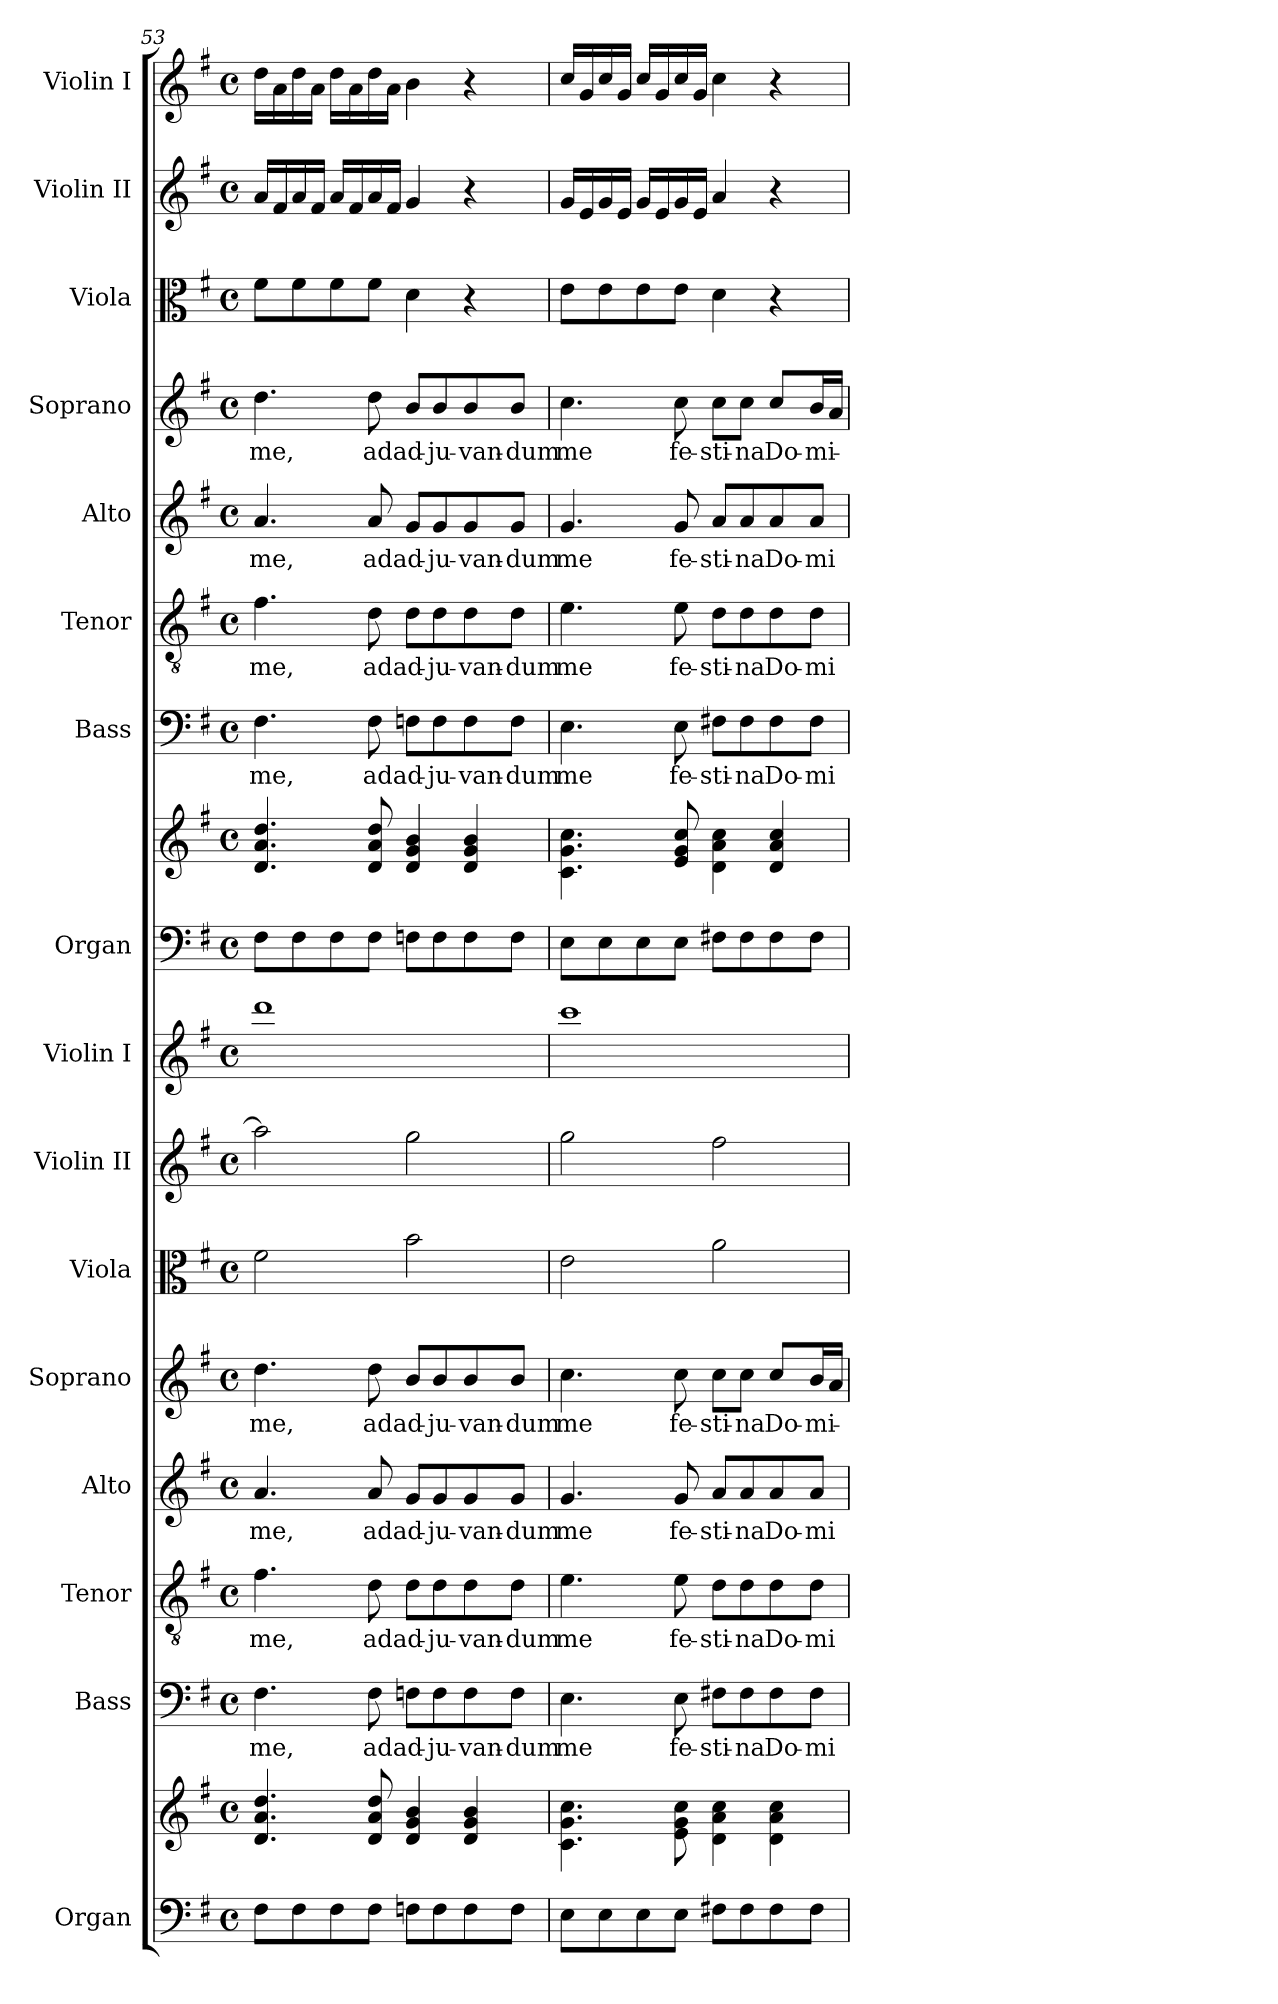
**kern	**kern	**kern	**text	**kern	**text	**kern	**text	**kern	**text	**kern	**kern	**kern	**kern	**kern	**kern	**text	**kern	**text	**kern	**text	**kern	**text	**kern	**kern	**kern
*part16	*part16	*part15	*part15	*part14	*part14	*part13	*part13	*part12	*part12	*part11	*part10	*part9	*part8	*part8	*part7	*part7	*part6	*part6	*part5	*part5	*part4	*part4	*part3	*part2	*part1
*staff18	*staff17	*staff16	*staff16	*staff15	*staff15	*staff14	*staff14	*staff13	*staff13	*staff12	*staff11	*staff10	*staff9	*staff8	*staff7	*staff7	*staff6	*staff6	*staff5	*staff5	*staff4	*staff4	*staff3	*staff2	*staff1
*I"Organ	*	*I"Bass	*	*I"Tenor	*	*I"Alto	*	*I"Soprano	*	*I"Viola	*I"Violin II	*I"Violin I	*I"Organ	*	*I"Bass	*	*I"Tenor	*	*I"Alto	*	*I"Soprano	*	*I"Viola	*I"Violin II	*I"Violin I
*I'Org.	*	*I'B.	*	*I'T.	*	*I'A.	*	*I'S.	*	*I'Vla.	*I'Vln. II	*I'Vln. I	*I'Org.	*	*I'B.	*	*I'T.	*	*I'A.	*	*I'S.	*	*I'Vla.	*I'Vln. II	*I'Vln. I
*clefF4	*clefG2	*clefF4	*	*clefGv2	*	*clefG2	*	*clefG2	*	*clefC3	*clefG2	*clefG2	*clefF4	*clefG2	*clefF4	*	*clefGv2	*	*clefG2	*	*clefG2	*	*clefC3	*clefG2	*clefG2
*	*	*	*	*ITrd7c12	*	*	*	*	*	*	*	*	*	*	*	*	*ITrd7c12	*	*	*	*	*	*	*	*
*k[f#]	*k[f#]	*k[f#]	*	*k[f#]	*	*k[f#]	*	*k[f#]	*	*k[f#]	*k[f#]	*k[f#]	*k[f#]	*k[f#]	*k[f#]	*	*k[f#]	*	*k[f#]	*	*k[f#]	*	*k[f#]	*k[f#]	*k[f#]
*G:	*G:	*G:	*	*G:	*	*G:	*	*G:	*	*G:	*G:	*G:	*G:	*G:	*G:	*	*G:	*	*G:	*	*G:	*	*G:	*G:	*G:
*M4/4	*M4/4	*M4/4	*	*M4/4	*	*M4/4	*	*M4/4	*	*M4/4	*M4/4	*M4/4	*M4/4	*M4/4	*M4/4	*	*M4/4	*	*M4/4	*	*M4/4	*	*M4/4	*M4/4	*M4/4
*met(c)	*met(c)	*met(c)	*	*met(c)	*	*met(c)	*	*met(c)	*	*met(c)	*met(c)	*met(c)	*met(c)	*met(c)	*met(c)	*	*met(c)	*	*met(c)	*	*met(c)	*	*met(c)	*met(c)	*met(c)
=53	=53	=53	=53	=53	=53	=53	=53	=53	=53	=53	=53	=53	=53	=53	=53	=53	=53	=53	=53	=53	=53	=53	=53	=53	=53
!	!	!	!LO:LY:b:color=#000000	!	!	!	!	!	!	!	!	!	!	!	!	!	!	!	!	!	!	!	!	!	!
!	!	!	!	!	!LO:LY:b:color=#000000	!	!	!	!	!	!	!	!	!	!	!	!	!	!	!	!	!	!	!	!
!	!	!	!	!	!	!	!LO:LY:b:color=#000000	!	!	!	!	!	!	!	!	!	!	!	!	!	!	!	!	!	!
!	!	!	!	!	!	!	!	!	!LO:LY:b:color=#000000	!	!	!	!	!	!	!	!	!	!	!	!	!	!	!	!
!	!	!	!	!	!	!	!	!	!	!	!	!	!	!	!	!LO:LY:b:color=#000000	!	!	!	!	!	!	!	!	!
!	!	!	!	!	!	!	!	!	!	!	!	!	!	!	!	!	!	!LO:LY:b:color=#000000	!	!	!	!	!	!	!
!	!	!	!	!	!	!	!	!	!	!	!	!	!	!	!	!	!	!	!	!LO:LY:b:color=#000000	!	!	!	!	!
!	!	!	!	!	!	!	!	!	!	!	!	!	!	!	!	!	!	!	!	!	!	!LO:LY:b:color=#000000	!	!	!
8F#i\L	4.di/ 4.ai 4.ddi	4.F#i\	me,	4.F#i\	me,	4.ai/	me,	4.ddi\	me,	2f#i\	2aai\]	1dddi	8F#i\L	4.di/ 4.ai 4.ddi	4.F#i\	me,	4.F#i\	me,	4.ai/	me,	4.ddi\	me,	8f#i\L	16ai/LL	16ddi\LL
.	.	.	.	.	.	.	.	.	.	.	.	.	.	.	.	.	.	.	.	.	.	.	.	16f#i/	16ai\
8F#i\	.	.	.	.	.	.	.	.	.	.	.	.	8F#i\	.	.	.	.	.	.	.	.	.	8f#i\	16ai/	16ddi\
.	.	.	.	.	.	.	.	.	.	.	.	.	.	.	.	.	.	.	.	.	.	.	.	16f#i/JJ	16ai\JJ
8F#i\	.	.	.	.	.	.	.	.	.	.	.	.	8F#i\	.	.	.	.	.	.	.	.	.	8f#i\	16ai/LL	16ddi\LL
.	.	.	.	.	.	.	.	.	.	.	.	.	.	.	.	.	.	.	.	.	.	.	.	16f#i/	16ai\
!	!	!	!LO:LY:b:color=#000000	!	!	!	!	!	!	!	!	!	!	!	!	!	!	!	!	!	!	!	!	!	!
!	!	!	!	!	!LO:LY:b:color=#000000	!	!	!	!	!	!	!	!	!	!	!	!	!	!	!	!	!	!	!	!
!	!	!	!	!	!	!	!LO:LY:b:color=#000000	!	!	!	!	!	!	!	!	!	!	!	!	!	!	!	!	!	!
!	!	!	!	!	!	!	!	!	!LO:LY:b:color=#000000	!	!	!	!	!	!	!	!	!	!	!	!	!	!	!	!
!	!	!	!	!	!	!	!	!	!	!	!	!	!	!	!	!LO:LY:b:color=#000000	!	!	!	!	!	!	!	!	!
!	!	!	!	!	!	!	!	!	!	!	!	!	!	!	!	!	!	!LO:LY:b:color=#000000	!	!	!	!	!	!	!
!	!	!	!	!	!	!	!	!	!	!	!	!	!	!	!	!	!	!	!	!LO:LY:b:color=#000000	!	!	!	!	!
!	!	!	!	!	!	!	!	!	!	!	!	!	!	!	!	!	!	!	!	!	!	!LO:LY:b:color=#000000	!	!	!
8F#i\J	8di/ 8ai 8ddi	8F#i\	ad	8Di\	ad	8ai/	ad	8ddi\	ad	.	.	.	8F#i\J	8di/ 8ai 8ddi	8F#i\	ad	8Di\	ad	8ai/	ad	8ddi\	ad	8f#i\J	16ai/	16ddi\
.	.	.	.	.	.	.	.	.	.	.	.	.	.	.	.	.	.	.	.	.	.	.	.	16f#i/JJ	16ai\JJ
!	!	!	!LO:LY:b:color=#000000	!	!	!	!	!	!	!	!	!	!	!	!	!	!	!	!	!	!	!	!	!	!
!	!	!	!	!	!LO:LY:b:color=#000000	!	!	!	!	!	!	!	!	!	!	!	!	!	!	!	!	!	!	!	!
!	!	!	!	!	!	!	!LO:LY:b:color=#000000	!	!	!	!	!	!	!	!	!	!	!	!	!	!	!	!	!	!
!	!	!	!	!	!	!	!	!	!LO:LY:b:color=#000000	!	!	!	!	!	!	!	!	!	!	!	!	!	!	!	!
!	!	!	!	!	!	!	!	!	!	!	!	!	!	!	!	!LO:LY:b:color=#000000	!	!	!	!	!	!	!	!	!
!	!	!	!	!	!	!	!	!	!	!	!	!	!	!	!	!	!	!LO:LY:b:color=#000000	!	!	!	!	!	!	!
!	!	!	!	!	!	!	!	!	!	!	!	!	!	!	!	!	!	!	!	!LO:LY:b:color=#000000	!	!	!	!	!
!	!	!	!	!	!	!	!	!	!	!	!	!	!	!	!	!	!	!	!	!	!	!LO:LY:b:color=#000000	!	!	!
8Fni\L	4di/ 4gi 4bi	8Fni\L	ad-	8Di\L	ad-	8gi/L	ad-	8bi/L	ad-	2bi\	2ggi\	.	8Fni\L	4di/ 4gi 4bi	8Fni\L	ad-	8Di\L	ad-	8gi/L	ad-	8bi/L	ad-	4di\	4gi/	4bi\
!	!	!	!LO:LY:b:color=#000000	!	!	!	!	!	!	!	!	!	!	!	!	!	!	!	!	!	!	!	!	!	!
!	!	!	!	!	!LO:LY:b:color=#000000	!	!	!	!	!	!	!	!	!	!	!	!	!	!	!	!	!	!	!	!
!	!	!	!	!	!	!	!LO:LY:b:color=#000000	!	!	!	!	!	!	!	!	!	!	!	!	!	!	!	!	!	!
!	!	!	!	!	!	!	!	!	!LO:LY:b:color=#000000	!	!	!	!	!	!	!	!	!	!	!	!	!	!	!	!
!	!	!	!	!	!	!	!	!	!	!	!	!	!	!	!	!LO:LY:b:color=#000000	!	!	!	!	!	!	!	!	!
!	!	!	!	!	!	!	!	!	!	!	!	!	!	!	!	!	!	!LO:LY:b:color=#000000	!	!	!	!	!	!	!
!	!	!	!	!	!	!	!	!	!	!	!	!	!	!	!	!	!	!	!	!LO:LY:b:color=#000000	!	!	!	!	!
!	!	!	!	!	!	!	!	!	!	!	!	!	!	!	!	!	!	!	!	!	!	!LO:LY:b:color=#000000	!	!	!
8Fi\	.	8Fi\	-ju-	8Di\	-ju-	8gi/	-ju-	8bi/	-ju-	.	.	.	8Fi\	.	8Fi\	-ju-	8Di\	-ju-	8gi/	-ju-	8bi/	-ju-	.	.	.
!	!	!	!LO:LY:b:color=#000000	!	!	!	!	!	!	!	!	!	!	!	!	!	!	!	!	!	!	!	!	!	!
!	!	!	!	!	!LO:LY:b:color=#000000	!	!	!	!	!	!	!	!	!	!	!	!	!	!	!	!	!	!	!	!
!	!	!	!	!	!	!	!LO:LY:b:color=#000000	!	!	!	!	!	!	!	!	!	!	!	!	!	!	!	!	!	!
!	!	!	!	!	!	!	!	!	!LO:LY:b:color=#000000	!	!	!	!	!	!	!	!	!	!	!	!	!	!	!	!
!	!	!	!	!	!	!	!	!	!	!	!	!	!	!	!	!LO:LY:b:color=#000000	!	!	!	!	!	!	!	!	!
!	!	!	!	!	!	!	!	!	!	!	!	!	!	!	!	!	!	!LO:LY:b:color=#000000	!	!	!	!	!	!	!
!	!	!	!	!	!	!	!	!	!	!	!	!	!	!	!	!	!	!	!	!LO:LY:b:color=#000000	!	!	!	!	!
!	!	!	!	!	!	!	!	!	!	!	!	!	!	!	!	!	!	!	!	!	!	!LO:LY:b:color=#000000	!	!	!
8Fi\	4di/ 4gi 4bi	8Fi\	-van-	8Di\	-van-	8gi/	-van-	8bi/	-van-	.	.	.	8Fi\	4di/ 4gi 4bi	8Fi\	-van-	8Di\	-van-	8gi/	-van-	8bi/	-van-	4r	4r	4r
!	!	!	!LO:LY:b:color=#000000	!	!	!	!	!	!	!	!	!	!	!	!	!	!	!	!	!	!	!	!	!	!
!	!	!	!	!	!LO:LY:b:color=#000000	!	!	!	!	!	!	!	!	!	!	!	!	!	!	!	!	!	!	!	!
!	!	!	!	!	!	!	!LO:LY:b:color=#000000	!	!	!	!	!	!	!	!	!	!	!	!	!	!	!	!	!	!
!	!	!	!	!	!	!	!	!	!LO:LY:b:color=#000000	!	!	!	!	!	!	!	!	!	!	!	!	!	!	!	!
!	!	!	!	!	!	!	!	!	!	!	!	!	!	!	!	!LO:LY:b:color=#000000	!	!	!	!	!	!	!	!	!
!	!	!	!	!	!	!	!	!	!	!	!	!	!	!	!	!	!	!LO:LY:b:color=#000000	!	!	!	!	!	!	!
!	!	!	!	!	!	!	!	!	!	!	!	!	!	!	!	!	!	!	!	!LO:LY:b:color=#000000	!	!	!	!	!
!	!	!	!	!	!	!	!	!	!	!	!	!	!	!	!	!	!	!	!	!	!	!LO:LY:b:color=#000000	!	!	!
8Fi\J	.	8Fi\J	-dum	8Di\J	-dum	8gi/J	-dum	8bi/J	-dum	.	.	.	8Fi\J	.	8Fi\J	-dum	8Di\J	-dum	8gi/J	-dum	8bi/J	-dum	.	.	.
=54	=54	=54	=54	=54	=54	=54	=54	=54	=54	=54	=54	=54	=54	=54	=54	=54	=54	=54	=54	=54	=54	=54	=54	=54	=54
!	!	!	!LO:LY:b:color=#000000	!	!	!	!	!	!	!	!	!	!	!	!	!	!	!	!	!	!	!	!	!	!
!	!	!	!	!	!LO:LY:b:color=#000000	!	!	!	!	!	!	!	!	!	!	!	!	!	!	!	!	!	!	!	!
!	!	!	!	!	!	!	!LO:LY:b:color=#000000	!	!	!	!	!	!	!	!	!	!	!	!	!	!	!	!	!	!
!	!	!	!	!	!	!	!	!	!LO:LY:b:color=#000000	!	!	!	!	!	!	!	!	!	!	!	!	!	!	!	!
!	!	!	!	!	!	!	!	!	!	!	!	!	!	!	!	!LO:LY:b:color=#000000	!	!	!	!	!	!	!	!	!
!	!	!	!	!	!	!	!	!	!	!	!	!	!	!	!	!	!	!LO:LY:b:color=#000000	!	!	!	!	!	!	!
!	!	!	!	!	!	!	!	!	!	!	!	!	!	!	!	!	!	!	!	!LO:LY:b:color=#000000	!	!	!	!	!
!	!	!	!	!	!	!	!	!	!	!	!	!	!	!	!	!	!	!	!	!	!	!LO:LY:b:color=#000000	!	!	!
8Ei\L	4.ci\ 4.gi 4.cci	4.Ei\	me	4.Ei\	me	4.gi/	me	4.cci\	me	2ei\	2ggi\	1ccci	8Ei\L	4.ci\ 4.gi 4.cci	4.Ei\	me	4.Ei\	me	4.gi/	me	4.cci\	me	8ei\L	16gi/LL	16cci/LL
.	.	.	.	.	.	.	.	.	.	.	.	.	.	.	.	.	.	.	.	.	.	.	.	16ei/	16gi/
8Ei\	.	.	.	.	.	.	.	.	.	.	.	.	8Ei\	.	.	.	.	.	.	.	.	.	8ei\	16gi/	16cci/
.	.	.	.	.	.	.	.	.	.	.	.	.	.	.	.	.	.	.	.	.	.	.	.	16ei/JJ	16gi/JJ
8Ei\	.	.	.	.	.	.	.	.	.	.	.	.	8Ei\	.	.	.	.	.	.	.	.	.	8ei\	16gi/LL	16cci/LL
.	.	.	.	.	.	.	.	.	.	.	.	.	.	.	.	.	.	.	.	.	.	.	.	16ei/	16gi/
!	!	!	!LO:LY:b:color=#000000	!	!	!	!	!	!	!	!	!	!	!	!	!	!	!	!	!	!	!	!	!	!
!	!	!	!	!	!LO:LY:b:color=#000000	!	!	!	!	!	!	!	!	!	!	!	!	!	!	!	!	!	!	!	!
!	!	!	!	!	!	!	!LO:LY:b:color=#000000	!	!	!	!	!	!	!	!	!	!	!	!	!	!	!	!	!	!
!	!	!	!	!	!	!	!	!	!LO:LY:b:color=#000000	!	!	!	!	!	!	!	!	!	!	!	!	!	!	!	!
!	!	!	!	!	!	!	!	!	!	!	!	!	!	!	!	!LO:LY:b:color=#000000	!	!	!	!	!	!	!	!	!
!	!	!	!	!	!	!	!	!	!	!	!	!	!	!	!	!	!	!LO:LY:b:color=#000000	!	!	!	!	!	!	!
!	!	!	!	!	!	!	!	!	!	!	!	!	!	!	!	!	!	!	!	!LO:LY:b:color=#000000	!	!	!	!	!
!	!	!	!	!	!	!	!	!	!	!	!	!	!	!	!	!	!	!	!	!	!	!LO:LY:b:color=#000000	!	!	!
8Ei\J	8ei\ 8gi 8cci	8Ei\	fe-	8Ei\	fe-	8gi/	fe-	8cci\	fe-	.	.	.	8Ei\J	8ei/ 8gi 8cci	8Ei\	fe-	8Ei\	fe-	8gi/	fe-	8cci\	fe-	8ei\J	16gi/	16cci/
.	.	.	.	.	.	.	.	.	.	.	.	.	.	.	.	.	.	.	.	.	.	.	.	16ei/JJ	16gi/JJ
!	!	!	!LO:LY:b:color=#000000	!	!	!	!	!	!	!	!	!	!	!	!	!	!	!	!	!	!	!	!	!	!
!	!	!	!	!	!LO:LY:b:color=#000000	!	!	!	!	!	!	!	!	!	!	!	!	!	!	!	!	!	!	!	!
!	!	!	!	!	!	!	!LO:LY:b:color=#000000	!	!	!	!	!	!	!	!	!	!	!	!	!	!	!	!	!	!
!	!	!	!	!	!	!	!	!	!LO:LY:b:color=#000000	!	!	!	!	!	!	!	!	!	!	!	!	!	!	!	!
!	!	!	!	!	!	!	!	!	!	!	!	!	!	!	!	!LO:LY:b:color=#000000	!	!	!	!	!	!	!	!	!
!	!	!	!	!	!	!	!	!	!	!	!	!	!	!	!	!	!	!LO:LY:b:color=#000000	!	!	!	!	!	!	!
!	!	!	!	!	!	!	!	!	!	!	!	!	!	!	!	!	!	!	!	!LO:LY:b:color=#000000	!	!	!	!	!
!	!	!	!	!	!	!	!	!	!	!	!	!	!	!	!	!	!	!	!	!	!	!LO:LY:b:color=#000000	!	!	!
8F#Xi\L	4di\ 4ai 4cci	8F#Xi\L	-sti-	8Di\L	-sti-	8ai/L	-sti-	8cci\L	-sti-	2ai\	2ff#i\	.	8F#Xi\L	4di\ 4ai 4cci	8F#Xi\L	-sti-	8Di\L	-sti-	8ai/L	-sti-	8cci\L	-sti-	4di\	4ai/	4cci\
!	!	!	!LO:LY:b:color=#000000	!	!	!	!	!	!	!	!	!	!	!	!	!	!	!	!	!	!	!	!	!	!
!	!	!	!	!	!LO:LY:b:color=#000000	!	!	!	!	!	!	!	!	!	!	!	!	!	!	!	!	!	!	!	!
!	!	!	!	!	!	!	!LO:LY:b:color=#000000	!	!	!	!	!	!	!	!	!	!	!	!	!	!	!	!	!	!
!	!	!	!	!	!	!	!	!	!LO:LY:b:color=#000000	!	!	!	!	!	!	!	!	!	!	!	!	!	!	!	!
!	!	!	!	!	!	!	!	!	!	!	!	!	!	!	!	!LO:LY:b:color=#000000	!	!	!	!	!	!	!	!	!
!	!	!	!	!	!	!	!	!	!	!	!	!	!	!	!	!	!	!LO:LY:b:color=#000000	!	!	!	!	!	!	!
!	!	!	!	!	!	!	!	!	!	!	!	!	!	!	!	!	!	!	!	!LO:LY:b:color=#000000	!	!	!	!	!
!	!	!	!	!	!	!	!	!	!	!	!	!	!	!	!	!	!	!	!	!	!	!LO:LY:b:color=#000000	!	!	!
8F#i\	.	8F#i\	-na	8Di\	-na	8ai/	-na	8cci\J	-na	.	.	.	8F#i\	.	8F#i\	-na	8Di\	-na	8ai/	-na	8cci\J	-na	.	.	.
!	!	!	!LO:LY:b:color=#000000	!	!	!	!	!	!	!	!	!	!	!	!	!	!	!	!	!	!	!	!	!	!
!	!	!	!	!	!LO:LY:b:color=#000000	!	!	!	!	!	!	!	!	!	!	!	!	!	!	!	!	!	!	!	!
!	!	!	!	!	!	!	!LO:LY:b:color=#000000	!	!	!	!	!	!	!	!	!	!	!	!	!	!	!	!	!	!
!	!	!	!	!	!	!	!	!	!LO:LY:b:color=#000000	!	!	!	!	!	!	!	!	!	!	!	!	!	!	!	!
!	!	!	!	!	!	!	!	!	!	!	!	!	!	!	!	!LO:LY:b:color=#000000	!	!	!	!	!	!	!	!	!
!	!	!	!	!	!	!	!	!	!	!	!	!	!	!	!	!	!	!LO:LY:b:color=#000000	!	!	!	!	!	!	!
!	!	!	!	!	!	!	!	!	!	!	!	!	!	!	!	!	!	!	!	!LO:LY:b:color=#000000	!	!	!	!	!
!	!	!	!	!	!	!	!	!	!	!	!	!	!	!	!	!	!	!	!	!	!	!LO:LY:b:color=#000000	!	!	!
8F#i\	4di\ 4ai 4cci	8F#i\	Do-	8Di\	Do-	8ai/	Do-	8cci/L	Do-	.	.	.	8F#i\	4di/ 4ai 4cci	8F#i\	Do-	8Di\	Do-	8ai/	Do-	8cci/L	Do-	4r	4r	4r
!	!	!	!LO:LY:b:color=#000000	!	!	!	!	!	!	!	!	!	!	!	!	!	!	!	!	!	!	!	!	!	!
!	!	!	!	!	!LO:LY:b:color=#000000	!	!	!	!	!	!	!	!	!	!	!	!	!	!	!	!	!	!	!	!
!	!	!	!	!	!	!	!LO:LY:b:color=#000000	!	!	!	!	!	!	!	!	!	!	!	!	!	!	!	!	!	!
!	!	!	!	!	!	!	!	!	!LO:LY:b:color=#000000	!	!	!	!	!	!	!	!	!	!	!	!	!	!	!	!
!	!	!	!	!	!	!	!	!	!	!	!	!	!	!	!	!LO:LY:b:color=#000000	!	!	!	!	!	!	!	!	!
!	!	!	!	!	!	!	!	!	!	!	!	!	!	!	!	!	!	!LO:LY:b:color=#000000	!	!	!	!	!	!	!
!	!	!	!	!	!	!	!	!	!	!	!	!	!	!	!	!	!	!	!	!LO:LY:b:color=#000000	!	!	!	!	!
!	!	!	!	!	!	!	!	!	!	!	!	!	!	!	!	!	!	!	!	!	!	!LO:LY:b:color=#000000	!	!	!
8F#i\J	.	8F#i\J	-mi-	8Di\J	-mi-	8ai/J	-mi-	16bi/L	-mi-	.	.	.	8F#i\J	.	8F#i\J	-mi-	8Di\J	-mi-	8ai/J	-mi-	16bi/L	-mi-	.	.	.
.	.	.	.	.	.	.	.	16ai/JJ	.	.	.	.	.	.	.	.	.	.	.	.	16ai/JJ	.	.	.	.
=	=	=	=	=	=	=	=	=	=	=	=	=	=	=	=	=	=	=	=	=	=	=	=	=	=
*-	*-	*-	*-	*-	*-	*-	*-	*-	*-	*-	*-	*-	*-	*-	*-	*-	*-	*-	*-	*-	*-	*-	*-	*-	*-
